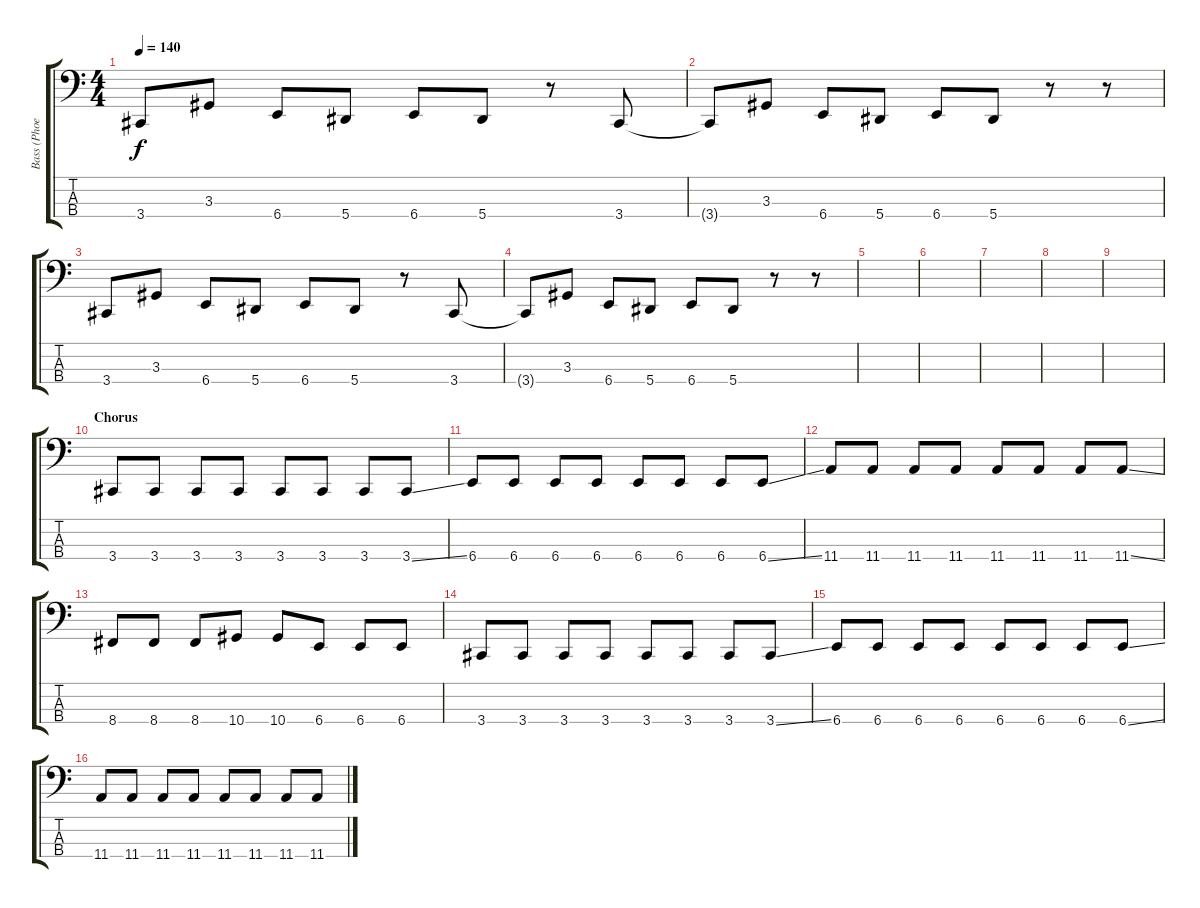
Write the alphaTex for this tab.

\track ("Bass (Phoenix)" "Bass (Phoe") {instrument electricbassfinger}
\staff {score tabs}
\tuning (Eb2 Bb1 F1 Bb0) {hide}
\ts (4 4)
\tempo 140
\clef f4
\ks c
3.4.8{dy f} 3.3.8 6.4.8 5.4.8 6.4.8 5.4.8 r.8 3.4.8 |
3.4{t}.8 3.3.8 6.4.8 5.4.8 6.4.8 5.4.8 r.8 r.8 |
3.4.8 3.3.8 6.4.8 5.4.8 6.4.8 5.4.8 r.8 3.4.8 |
3.4{t}.8 3.3.8 6.4.8 5.4.8 6.4.8 5.4.8 r.8 r.8 |
|
|
|
|
|
\section ("" "Chorus")
3.4.8 3.4.8 3.4.8 3.4.8 3.4.8 3.4.8 3.4.8 3.4{ss}.8 |
6.4.8 6.4.8 6.4.8 6.4.8 6.4.8 6.4.8 6.4.8 6.4{ss}.8 |
11.4.8 11.4.8 11.4.8 11.4.8 11.4.8 11.4.8 11.4.8 11.4{ss}.8 |
8.4.8 8.4.8 8.4.8 10.4.8 10.4.8 6.4.8 6.4.8 6.4.8 |
3.4.8 3.4.8 3.4.8 3.4.8 3.4.8 3.4.8 3.4.8 3.4{ss}.8 |
6.4.8 6.4.8 6.4.8 6.4.8 6.4.8 6.4.8 6.4.8 6.4{ss}.8 |
11.4.8 11.4.8 11.4.8 11.4.8 11.4.8 11.4.8 11.4.8 11.4{ss}.8
